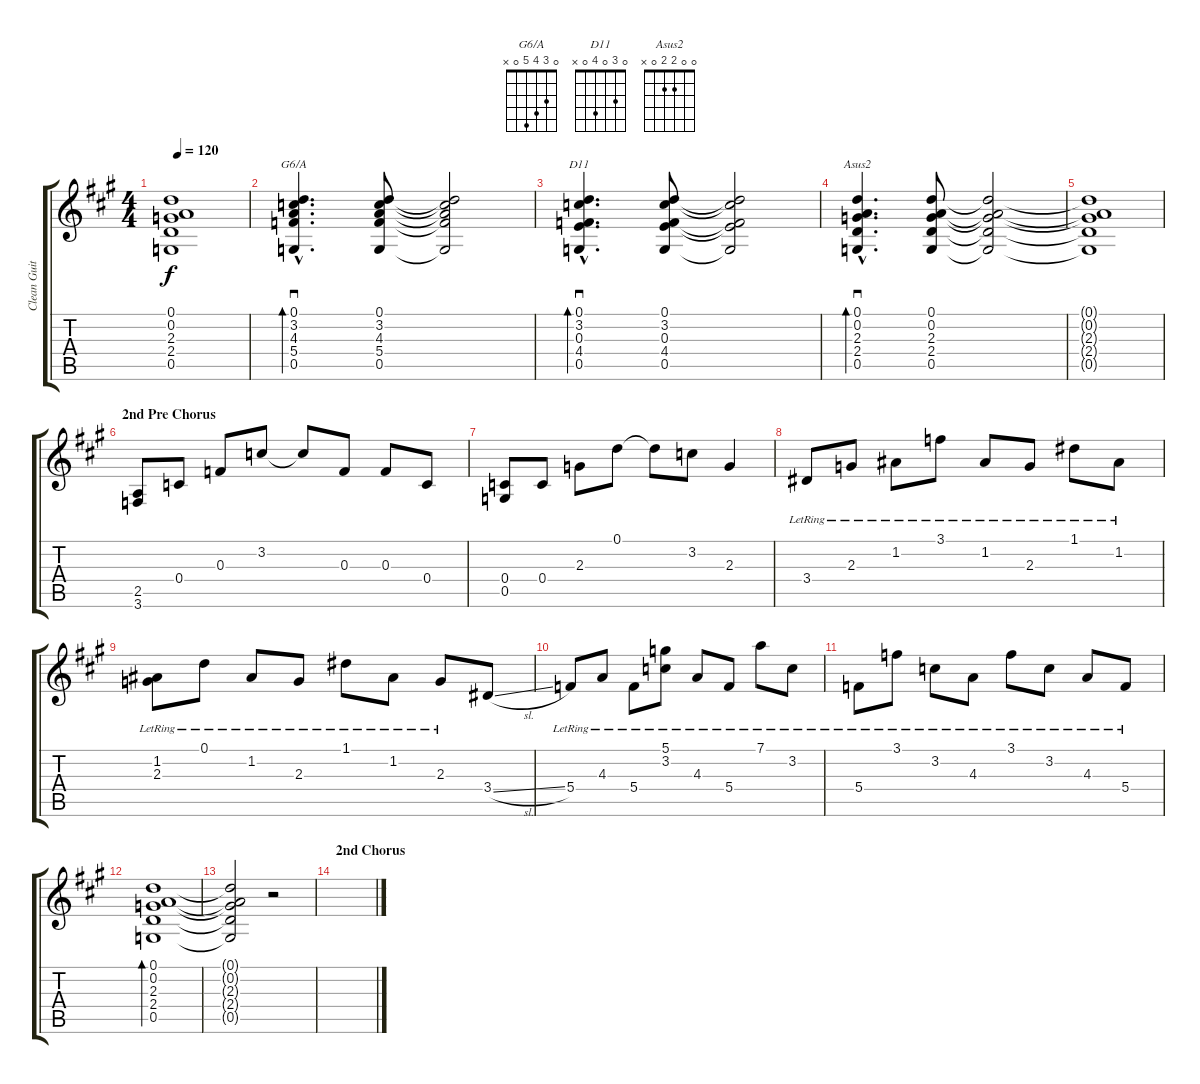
\track ("Clean Guitar 2" "Clean Guit") {instrument acousticguitarsteel}
\staff {score tabs}
\tuning (D4 A3 F3 C3 G2 D2) {hide}
\chord ("G6/A" 0 3 4 5 0 x)
\chord ("D11" 0 3 0 4 0 x)
\chord ("Asus2" 0 0 2 2 0 x)
\ts (4 4)
\tempo 120
\clef g2
\ks a
(0.1{t} 0.2{t} 2.3{t} 2.4{t} 0.5{t}).1{dy f} |
(0.1{hac} 3.2{hac} 4.3{hac} 5.4{hac} 0.5{hac}).4{d sd bd 240 ch "G6/A"} (0.1 3.2 4.3 5.4 0.5).8 (0.1{t} 3.2{t} 4.3{t} 5.4{t} 0.5{t}).2 |
(0.1{hac} 3.2{hac} 0.3{hac} 4.4{hac} 0.5{hac}).4{d sd bd 240 ch "D11"} (0.1 3.2 0.3 4.4 0.5).8 (0.1{t} 3.2{t} 0.3{t} 4.4{t} 0.5{t}).2 |
(0.1{hac} 0.2{hac} 2.3{hac} 2.4{hac} 0.5{hac}).4{d sd bd 240 ch "Asus2"} (0.1 0.2 2.3 2.4 0.5).8 (0.1{t} 0.2{t} 2.3{t} 2.4{t} 0.5{t}).2 |
(0.1{t} 0.2{t} 2.3{t} 2.4{t} 0.5{t}).1 |
\section ("" "2nd Pre Chorus")
(2.5 3.6).8 0.4.8 0.3.8 3.2.8 3.2{t}.8 0.3.8 0.3.8 0.4.8 |
(0.4 0.5).8 0.4.8 2.3.8 0.1.8 0.1{t}.8 3.2.8 2.3.4 |
3.4{lr}.8 2.3{lr}.8 1.2{lr}.8 3.1{lr}.8 1.2{lr}.8 2.3{lr}.8 1.1{lr}.8 1.2{lr}.8 |
(1.2{lr} 2.3{lr}).8 0.1{lr}.8 1.2{lr}.8 2.3{lr}.8 1.1{lr}.8 1.2{lr}.8 2.3{lr}.8 3.4{sl}.8 |
5.4{lr}.8 4.3{lr}.8 5.4{lr}.8 (5.1{lr} 3.2{lr}).8 4.3{lr}.8 5.4{lr}.8 7.1{lr}.8 3.2{lr}.8 |
5.4{lr}.8 3.1{lr}.8 3.2{lr}.8 4.3{lr}.8 3.1{lr}.8 3.2{lr}.8 4.3{lr}.8 5.4{lr}.8 |
(0.1 0.2 2.3 2.4 0.5).1{bd 240} |
(0.1{t} 0.2{t} 2.3{t} 2.4{t} 0.5{t}).2 r.2 |
\section ("" "2nd Chorus")
